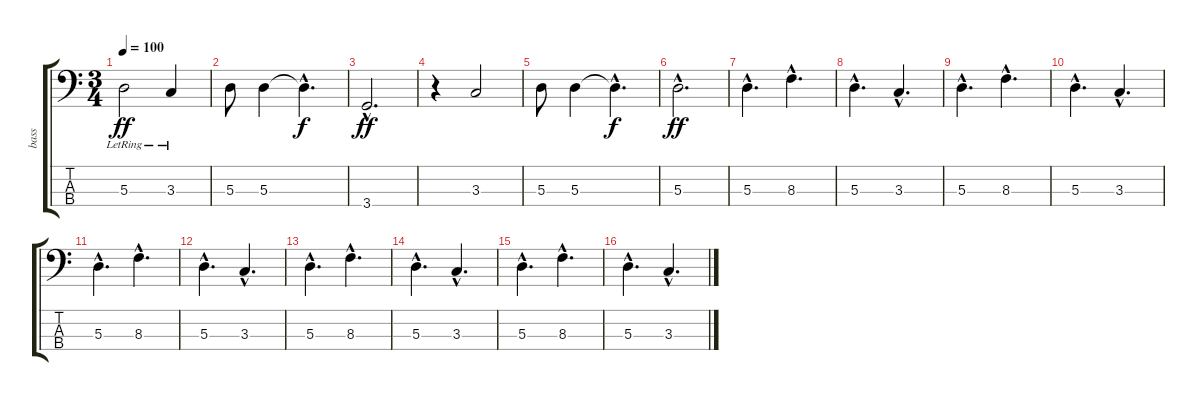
\track ("bass" "bass") {instrument electricbassfinger}
\staff {score tabs}
\tuning (G2 D2 A1 E1) {hide}
\ts (3 4)
\tempo 100
\clef f4
\ks c
5.3{lr}.2{dy ff} 3.3{lr}.4 |
5.3.8 5.3.4 5.3{hac t}.4{d dy f} |
3.4{hac}.2{d dy ff} |
r.4 3.3.2 |
5.3.8 5.3.4 5.3{hac t}.4{d dy f} |
5.3{hac}.2{d dy ff} |
5.3{hac}.4{d volume 15} 8.3{hac}.4{d} |
5.3{hac}.4{d} 3.3{hac}.4{d} |
5.3{hac}.4{d} 8.3{hac}.4{d} |
5.3{hac}.4{d} 3.3{hac}.4{d} |
5.3{hac}.4{d} 8.3{hac}.4{d} |
5.3{hac}.4{d} 3.3{hac}.4{d} |
5.3{hac}.4{d} 8.3{hac}.4{d} |
5.3{hac}.4{d} 3.3{hac}.4{d} |
5.3{hac}.4{d volume 15} 8.3{hac}.4{d} |
5.3{hac}.4{d} 3.3{hac}.4{d}
